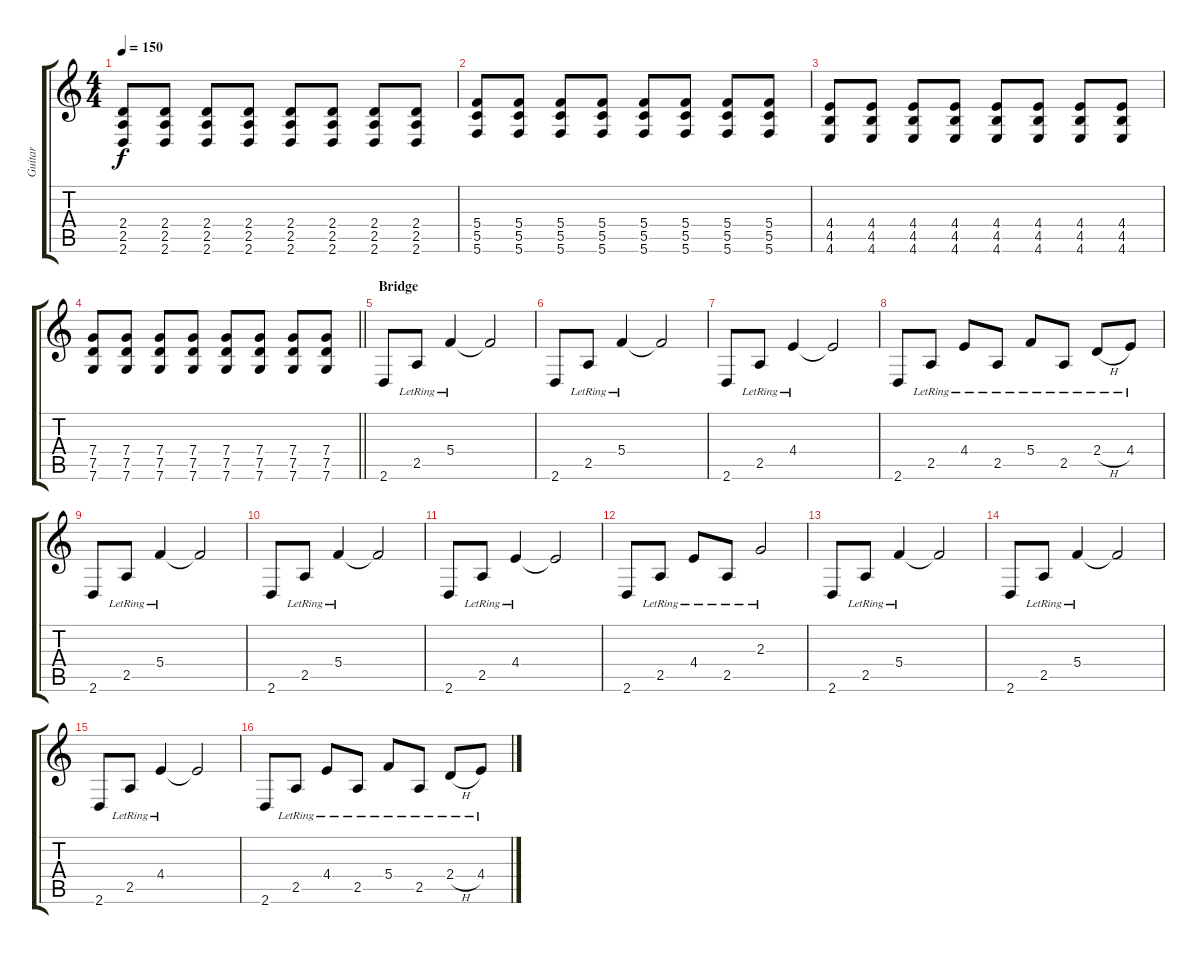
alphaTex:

\track ("Guitar" "Guitar") {instrument distortionguitar}
\staff {score tabs}
\tuning (D4 A3 F3 C3 G2 C2) {hide}
\ts (4 4)
\tempo 150
\clef g2
\ks c
(2.4 2.5 2.6).8{dy f} (2.4 2.5 2.6).8 (2.4 2.5 2.6).8 (2.4 2.5 2.6).8 (2.4 2.5 2.6).8 (2.4 2.5 2.6).8 (2.4 2.5 2.6).8 (2.4 2.5 2.6).8 |
(5.4 5.5 5.6).8 (5.4 5.5 5.6).8 (5.4 5.5 5.6).8 (5.4 5.5 5.6).8 (5.4 5.5 5.6).8 (5.4 5.5 5.6).8 (5.4 5.5 5.6).8 (5.4 5.5 5.6).8 |
(4.4 4.5 4.6).8 (4.4 4.5 4.6).8 (4.4 4.5 4.6).8 (4.4 4.5 4.6).8 (4.4 4.5 4.6).8 (4.4 4.5 4.6).8 (4.4 4.5 4.6).8 (4.4 4.5 4.6).8 |
\barLineRight lightlight
(7.4 7.5 7.6).8 (7.4 7.5 7.6).8 (7.4 7.5 7.6).8 (7.4 7.5 7.6).8 (7.4 7.5 7.6).8 (7.4 7.5 7.6).8 (7.4 7.5 7.6).8 (7.4 7.5 7.6).8 |
\section ("" "Bridge")
2.6.8{instrument electricguitarclean} 2.5{lr}.8 5.4{lr}.4 5.4{t}.2 |
2.6.8 2.5{lr}.8 5.4{lr}.4 5.4{t}.2 |
2.6.8 2.5{lr}.8 4.4{lr}.4 4.4{t}.2 |
2.6.8 2.5{lr}.8 4.4{lr}.8 2.5{lr}.8 5.4{lr}.8 2.5{lr}.8 2.4{h lr}.8 4.4{lr}.8 |
2.6.8 2.5{lr}.8 5.4{lr}.4 5.4{t}.2 |
2.6.8 2.5{lr}.8 5.4{lr}.4 5.4{t}.2 |
2.6.8 2.5{lr}.8 4.4{lr}.4 4.4{t}.2 |
2.6.8 2.5{lr}.8 4.4{lr}.8 2.5{lr}.8 2.3{lr}.2 |
2.6.8 2.5{lr}.8 5.4{lr}.4 5.4{t}.2 |
2.6.8 2.5{lr}.8 5.4{lr}.4 5.4{t}.2 |
2.6.8 2.5{lr}.8 4.4{lr}.4 4.4{t}.2 |
2.6.8 2.5{lr}.8 4.4{lr}.8 2.5{lr}.8 5.4{lr}.8 2.5{lr}.8 2.4{h lr}.8 4.4{lr}.8
